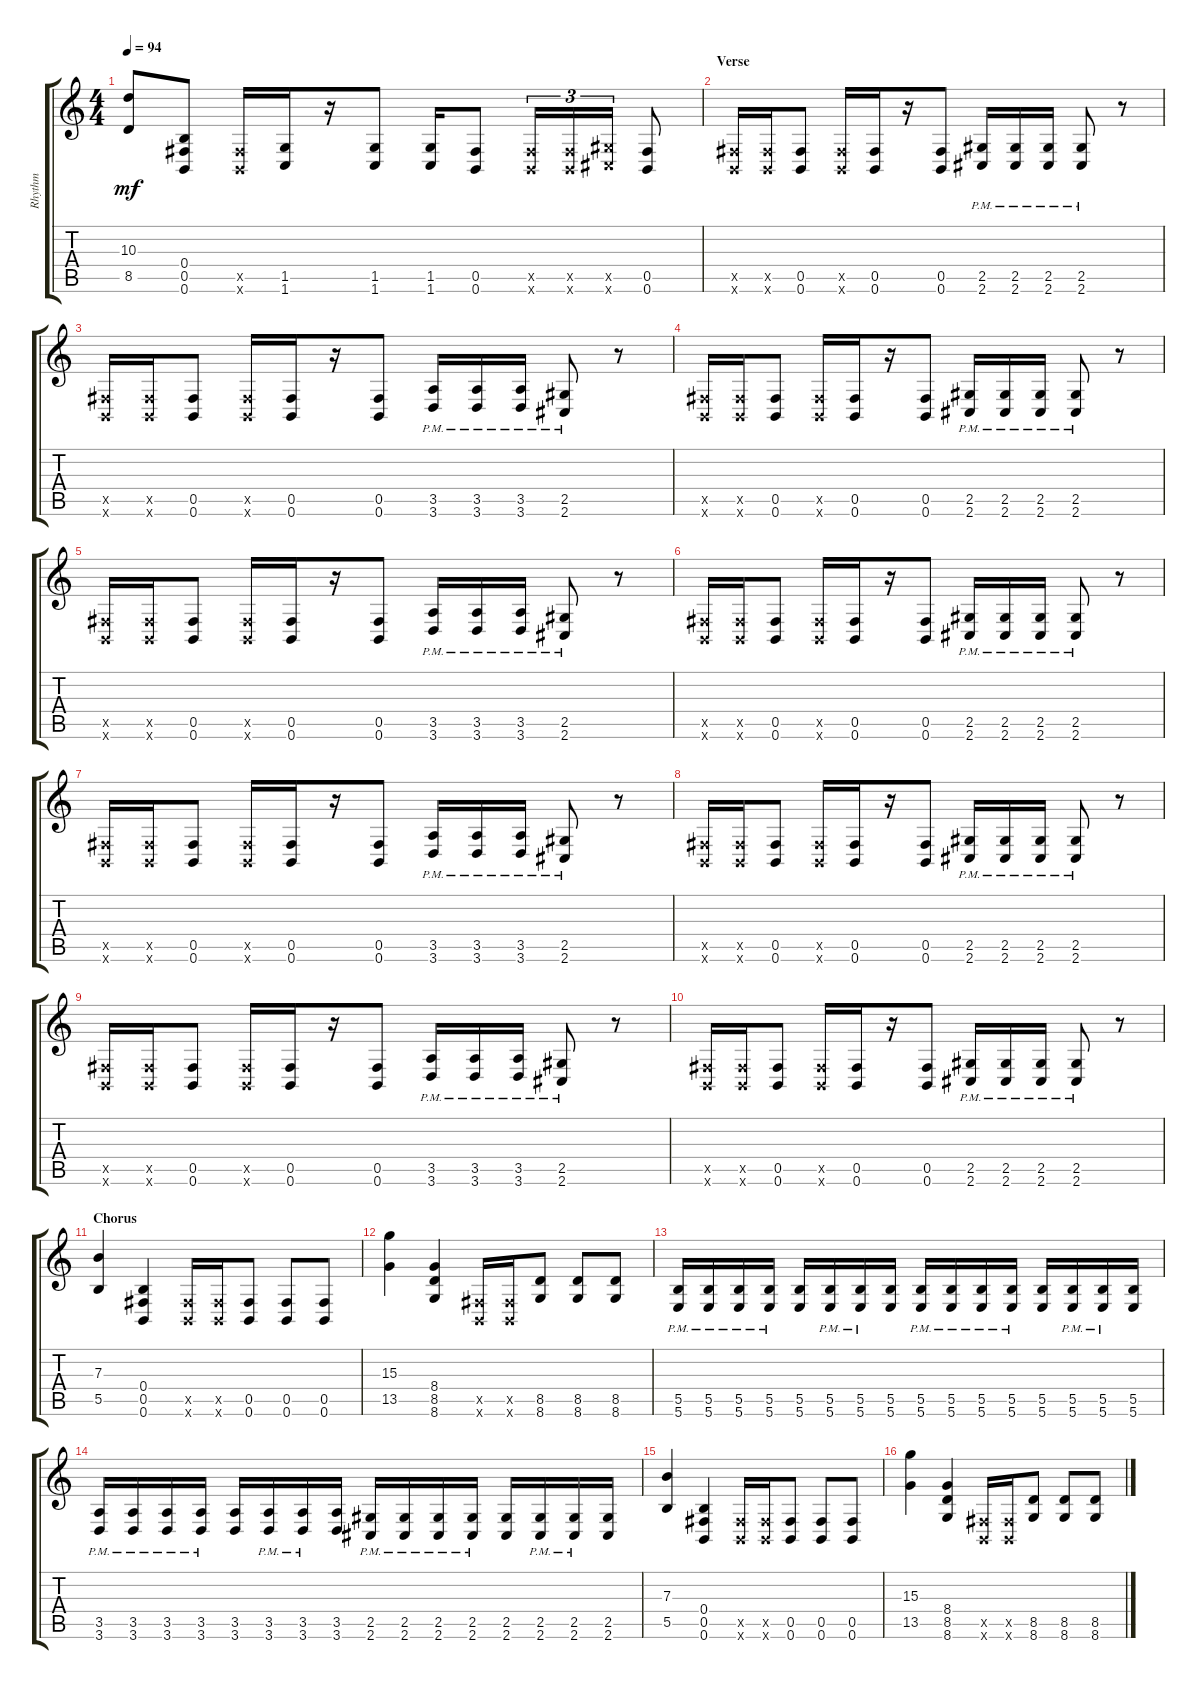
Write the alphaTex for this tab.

\track ("Rhythm" "Rhythm") {instrument distortionguitar}
\staff {score tabs}
\tuning (Db4 Ab3 E3 B2 Gb2 B1) {hide}
\ts (4 4)
\tempo 94
\clef g2
\ks c
(10.3 8.5).8{dy mf} (0.4 0.5 0.6).8 (0.5{x} 0.6{x}).16 (1.5 1.6).16 r.16 (1.5 1.6).8 (1.5 1.6).16 (0.5 0.6).8 (0.5{x} 0.6{x}).16{tu (3 2)} (0.5{x} 0.6{x}).16{tu (3 2)} (2.5{x} 2.6{x}).16{tu (3 2)} (0.5 0.6).8 |
\section ("" "Verse")
(0.5{x} 0.6{x}).16 (0.5{x} 0.6{x}).16 (0.5 0.6).8 (0.5{x} 0.6{x}).16 (0.5 0.6).16 r.16 (0.5 0.6).8 (2.5{pm} 2.6{pm}).16 (2.5{pm} 2.6{pm}).16 (2.5{pm} 2.6{pm}).16 (2.5{pm} 2.6{pm}).8 r.8 |
(0.5{x} 0.6{x}).16 (0.5{x} 0.6{x}).16 (0.5 0.6).8 (0.5{x} 0.6{x}).16 (0.5 0.6).16 r.16 (0.5 0.6).8 (3.5{pm} 3.6{pm}).16 (3.5{pm} 3.6{pm}).16 (3.5{pm} 3.6{pm}).16 (2.5{pm} 2.6{pm}).8 r.8 |
(0.5{x} 0.6{x}).16 (0.5{x} 0.6{x}).16 (0.5 0.6).8 (0.5{x} 0.6{x}).16 (0.5 0.6).16 r.16 (0.5 0.6).8 (2.5{pm} 2.6{pm}).16 (2.5{pm} 2.6{pm}).16 (2.5{pm} 2.6{pm}).16 (2.5{pm} 2.6{pm}).8 r.8 |
(0.5{x} 0.6{x}).16 (0.5{x} 0.6{x}).16 (0.5 0.6).8 (0.5{x} 0.6{x}).16 (0.5 0.6).16 r.16 (0.5 0.6).8 (3.5{pm} 3.6{pm}).16 (3.5{pm} 3.6{pm}).16 (3.5{pm} 3.6{pm}).16 (2.5{pm} 2.6{pm}).8 r.8 |
(0.5{x} 0.6{x}).16 (0.5{x} 0.6{x}).16 (0.5 0.6).8 (0.5{x} 0.6{x}).16 (0.5 0.6).16 r.16 (0.5 0.6).8 (2.5{pm} 2.6{pm}).16 (2.5{pm} 2.6{pm}).16 (2.5{pm} 2.6{pm}).16 (2.5{pm} 2.6{pm}).8 r.8 |
(0.5{x} 0.6{x}).16 (0.5{x} 0.6{x}).16 (0.5 0.6).8 (0.5{x} 0.6{x}).16 (0.5 0.6).16 r.16 (0.5 0.6).8 (3.5{pm} 3.6{pm}).16 (3.5{pm} 3.6{pm}).16 (3.5{pm} 3.6{pm}).16 (2.5{pm} 2.6{pm}).8 r.8 |
(0.5{x} 0.6{x}).16 (0.5{x} 0.6{x}).16 (0.5 0.6).8 (0.5{x} 0.6{x}).16 (0.5 0.6).16 r.16 (0.5 0.6).8 (2.5{pm} 2.6{pm}).16 (2.5{pm} 2.6{pm}).16 (2.5{pm} 2.6{pm}).16 (2.5{pm} 2.6{pm}).8 r.8 |
(0.5{x} 0.6{x}).16 (0.5{x} 0.6{x}).16 (0.5 0.6).8 (0.5{x} 0.6{x}).16 (0.5 0.6).16 r.16 (0.5 0.6).8 (3.5{pm} 3.6{pm}).16 (3.5{pm} 3.6{pm}).16 (3.5{pm} 3.6{pm}).16 (2.5{pm} 2.6{pm}).8 r.8 |
(0.5{x} 0.6{x}).16 (0.5{x} 0.6{x}).16 (0.5 0.6).8 (0.5{x} 0.6{x}).16 (0.5 0.6).16 r.16 (0.5 0.6).8 (2.5{pm} 2.6{pm}).16 (2.5{pm} 2.6{pm}).16 (2.5{pm} 2.6{pm}).16 (2.5{pm} 2.6{pm}).8 r.8 |
\section ("" "Chorus")
(7.3 5.5).4 (0.4 0.5 0.6).4 (0.5{x} 0.6{x}).16 (0.5{x} 0.6{x}).16 (0.5 0.6).8 (0.5 0.6).8 (0.5 0.6).8 |
(15.3 13.5).4 (8.4 8.5 8.6).4 (0.5{x} 0.6{x}).16 (0.5{x} 0.6{x}).16 (8.5 8.6).8 (8.5 8.6).8 (8.5 8.6).8 |
(5.5{pm} 5.6{pm}).16 (5.5{pm} 5.6{pm}).16 (5.5{pm} 5.6{pm}).16 (5.5{pm} 5.6{pm}).16 (5.5 5.6).16 (5.5{pm} 5.6{pm}).16 (5.5{pm} 5.6{pm}).16 (5.5 5.6).16 (5.5{pm} 5.6{pm}).16 (5.5{pm} 5.6{pm}).16 (5.5{pm} 5.6{pm}).16 (5.5{pm} 5.6{pm}).16 (5.5 5.6).16 (5.5{pm} 5.6{pm}).16 (5.5{pm} 5.6{pm}).16 (5.5 5.6).16 |
(3.5{pm} 3.6{pm}).16 (3.5{pm} 3.6{pm}).16 (3.5{pm} 3.6{pm}).16 (3.5{pm} 3.6{pm}).16 (3.5 3.6).16 (3.5{pm} 3.6{pm}).16 (3.5{pm} 3.6{pm}).16 (3.5 3.6).16 (2.5{pm} 2.6{pm}).16 (2.5{pm} 2.6{pm}).16 (2.5{pm} 2.6{pm}).16 (2.5{pm} 2.6{pm}).16 (2.5 2.6).16 (2.5{pm} 2.6{pm}).16 (2.5{pm} 2.6{pm}).16 (2.5 2.6).16 |
(7.3 5.5).4 (0.4 0.5 0.6).4 (0.5{x} 0.6{x}).16 (0.5{x} 0.6{x}).16 (0.5 0.6).8 (0.5 0.6).8 (0.5 0.6).8 |
(15.3 13.5).4 (8.4 8.5 8.6).4 (0.5{x} 0.6{x}).16 (0.5{x} 0.6{x}).16 (8.5 8.6).8 (8.5 8.6).8 (8.5 8.6).8
